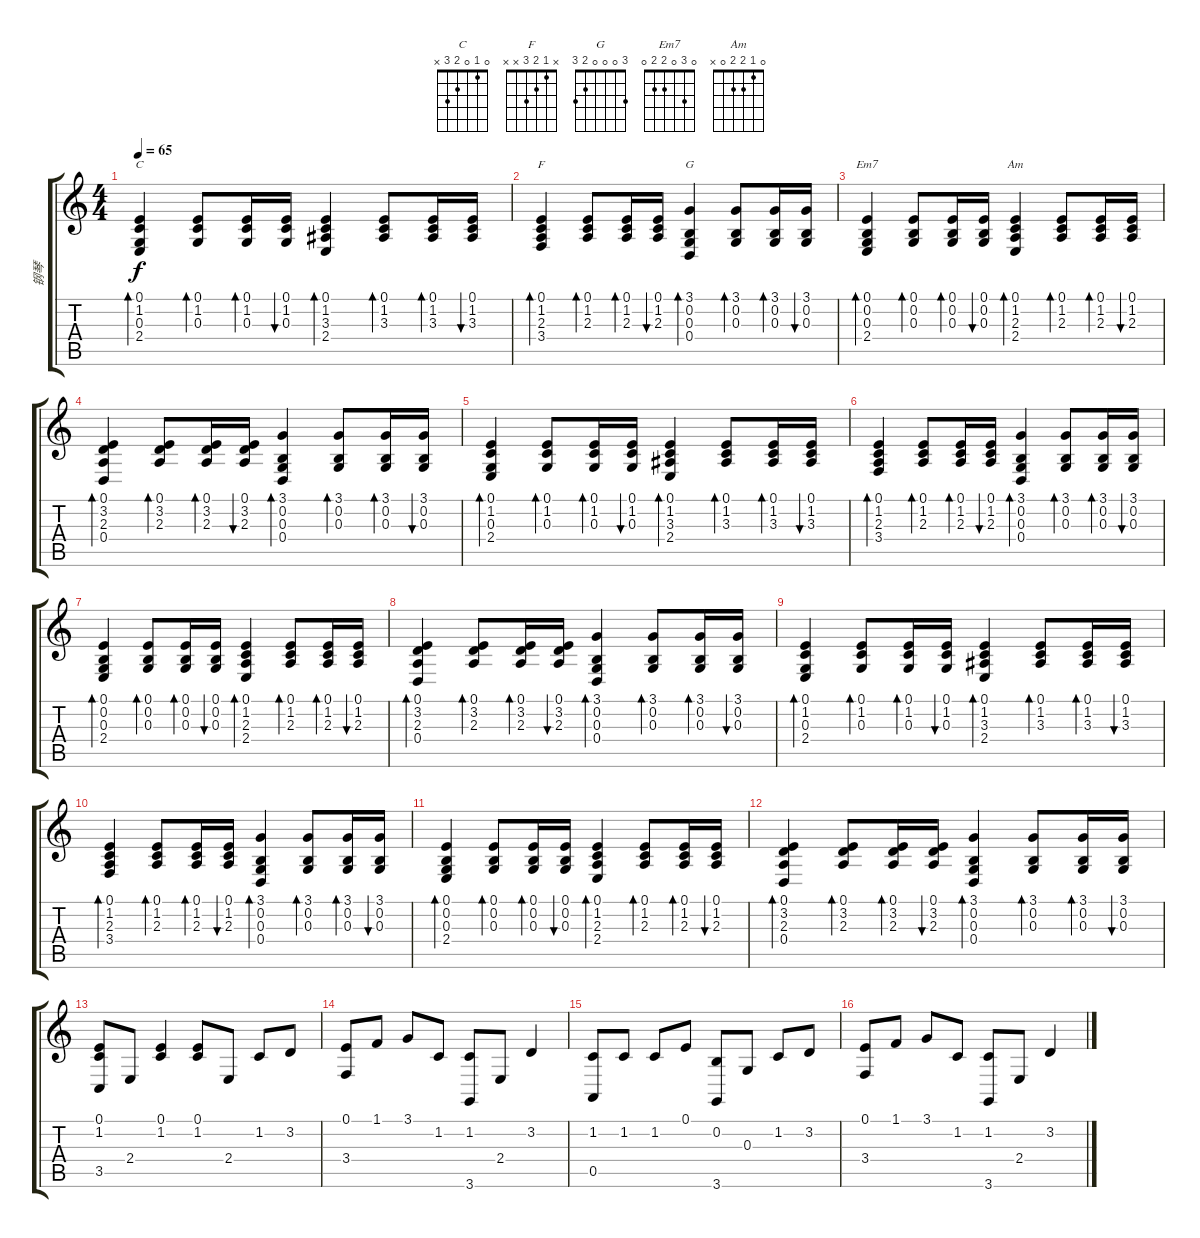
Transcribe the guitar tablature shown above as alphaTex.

\track ("钢琴" "钢琴") {instrument acousticgrandpiano}
\staff {score tabs}
\tuning (E4 B3 G3 D3 A2 E2) {hide}
\chord ("C" 0 1 0 2 3 x)
\chord ("F" x 1 2 3 x x)
\chord ("G" 3 0 0 0 2 3)
\chord ("Em7" 0 3 0 2 2 0)
\chord ("Am" 0 1 2 2 0 x)
\ts (4 4)
\tempo 65
\clef g2
\ks c
(0.1 1.2 0.3 2.4).4{bd 60 ch "C" dy f} (0.1 1.2 0.3).8{bd 60} (0.1 1.2 0.3).16{bd 60} (0.1 1.2 0.3).16{bu 60} (0.1 1.2 3.3 2.4).4{bd 60} (0.1 1.2 3.3).8{bd 60} (0.1 1.2 3.3).16{bd 60} (0.1 1.2 3.3).16{bu 60} |
(0.1 1.2 2.3 3.4).4{bd 60 ch "F"} (0.1 1.2 2.3).8{bd 60} (0.1 1.2 2.3).16{bd 60} (0.1 1.2 2.3).16{bu 60} (3.1 0.2 0.3 0.4).4{bd 60 ch "G"} (3.1 0.2 0.3).8{bd 60} (3.1 0.2 0.3).16{bd 60} (3.1 0.2 0.3).16{bu 60} |
(0.1 0.2 0.3 2.4).4{bd 60 ch "Em7"} (0.1 0.2 0.3).8{bd 60} (0.1 0.2 0.3).16{bd 60} (0.1 0.2 0.3).16{bu 60} (0.1 1.2 2.3 2.4).4{bd 60 ch "Am"} (0.1 1.2 2.3).8{bd 60} (0.1 1.2 2.3).16{bd 60} (0.1 1.2 2.3).16{bu 60} |
(0.1 3.2 2.3 0.4).4{bd 60} (0.1 3.2 2.3).8{bd 60} (0.1 3.2 2.3).16{bd 60} (0.1 3.2 2.3).16{bu 60} (3.1 0.2 0.3 0.4).4{bd 60} (3.1 0.2 0.3).8{bd 60} (3.1 0.2 0.3).16{bd 60} (3.1 0.2 0.3).16{bu 60} |
(0.1 1.2 0.3 2.4).4{bd 60} (0.1 1.2 0.3).8{bd 60} (0.1 1.2 0.3).16{bd 60} (0.1 1.2 0.3).16{bu 60} (0.1 1.2 3.3 2.4).4{bd 60} (0.1 1.2 3.3).8{bd 60} (0.1 1.2 3.3).16{bd 60} (0.1 1.2 3.3).16{bu 60} |
(0.1 1.2 2.3 3.4).4{bd 60} (0.1 1.2 2.3).8{bd 60} (0.1 1.2 2.3).16{bd 60} (0.1 1.2 2.3).16{bu 60} (3.1 0.2 0.3 0.4).4{bd 60} (3.1 0.2 0.3).8{bd 60} (3.1 0.2 0.3).16{bd 60} (3.1 0.2 0.3).16{bu 60} |
(0.1 0.2 0.3 2.4).4{bd 60} (0.1 0.2 0.3).8{bd 60} (0.1 0.2 0.3).16{bd 60} (0.1 0.2 0.3).16{bu 60} (0.1 1.2 2.3 2.4).4{bd 60} (0.1 1.2 2.3).8{bd 60} (0.1 1.2 2.3).16{bd 60} (0.1 1.2 2.3).16{bu 60} |
(0.1 3.2 2.3 0.4).4{bd 60} (0.1 3.2 2.3).8{bd 60} (0.1 3.2 2.3).16{bd 60} (0.1 3.2 2.3).16{bu 60} (3.1 0.2 0.3 0.4).4{bd 60} (3.1 0.2 0.3).8{bd 60} (3.1 0.2 0.3).16{bd 60} (3.1 0.2 0.3).16{bu 60} |
(0.1 1.2 0.3 2.4).4{bd 60} (0.1 1.2 0.3).8{bd 60} (0.1 1.2 0.3).16{bd 60} (0.1 1.2 0.3).16{bu 60} (0.1 1.2 3.3 2.4).4{bd 60} (0.1 1.2 3.3).8{bd 60} (0.1 1.2 3.3).16{bd 60} (0.1 1.2 3.3).16{bu 60} |
(0.1 1.2 2.3 3.4).4{bd 60} (0.1 1.2 2.3).8{bd 60} (0.1 1.2 2.3).16{bd 60} (0.1 1.2 2.3).16{bu 60} (3.1 0.2 0.3 0.4).4{bd 60} (3.1 0.2 0.3).8{bd 60} (3.1 0.2 0.3).16{bd 60} (3.1 0.2 0.3).16{bu 60} |
(0.1 0.2 0.3 2.4).4{bd 60} (0.1 0.2 0.3).8{bd 60} (0.1 0.2 0.3).16{bd 60} (0.1 0.2 0.3).16{bu 60} (0.1 1.2 2.3 2.4).4{bd 60} (0.1 1.2 2.3).8{bd 60} (0.1 1.2 2.3).16{bd 60} (0.1 1.2 2.3).16{bu 60} |
(0.1 3.2 2.3 0.4).4{bd 60} (0.1 3.2 2.3).8{bd 60} (0.1 3.2 2.3).16{bd 60} (0.1 3.2 2.3).16{bu 60} (3.1 0.2 0.3 0.4).4{bd 60} (3.1 0.2 0.3).8{bd 60} (3.1 0.2 0.3).16{bd 60} (3.1 0.2 0.3).16{bu 60} |
(0.1 1.2 3.5).8 2.4.8 (0.1 1.2).4 (0.1 1.2).8 2.4.8 1.2.8 3.2.8 |
(0.1 3.4).8 1.1.8 3.1.8 1.2.8 (1.2 3.6).8 2.4.8 3.2.4 |
(1.2 0.5).8 1.2.8 1.2.8 0.1.8 (0.2 3.6).8 0.3.8 1.2.8 3.2.8 |
(0.1 3.4).8 1.1.8 3.1.8 1.2.8 (1.2 3.6).8 2.4.8 3.2.4
